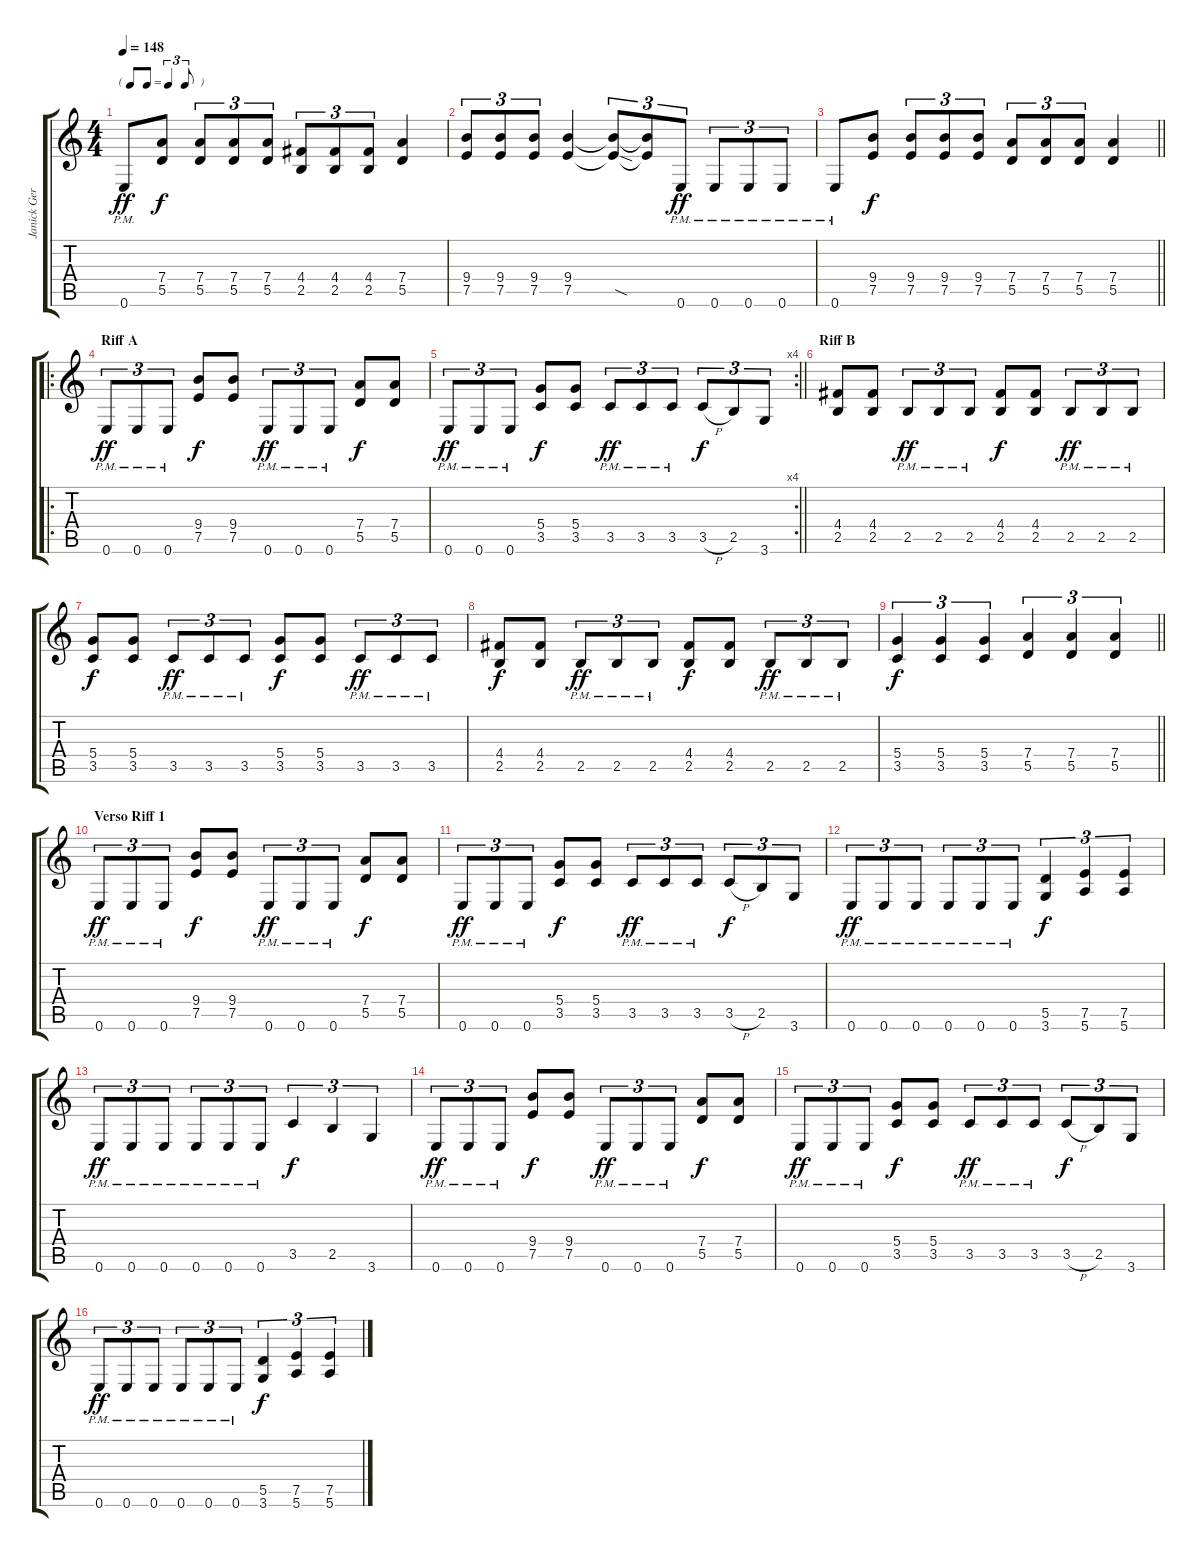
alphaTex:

\track ("Janick Gers" "Janick Ger") {instrument distortionguitar}
\staff {score tabs}
\tuning (E4 B3 G3 D3 A2 E2) {hide}
\ts (4 4)
\tf triplet8th
\tempo 148
\clef g2
\ks c
0.6{pm}.8{dy ff} (7.4 5.5).8{dy f} (7.4 5.5).8{tu (3 2)} (7.4 5.5).8{tu (3 2)} (7.4 5.5).8{tu (3 2)} (4.4 2.5).8{tu (3 2)} (4.4 2.5).8{tu (3 2)} (4.4 2.5).8{tu (3 2)} (7.4 5.5).4 |
(9.4 7.5).8{tu (3 2)} (9.4 7.5).8{tu (3 2)} (9.4 7.5).8{tu (3 2)} (9.4 7.5).4 (9.4{t} 7.5{sod t}).8{tu (3 2)} (9.4{t} 7.5{t}).8{tu (3 2)} 0.6{pm}.8{tu (3 2) dy ff} 0.6{pm}.8{tu (3 2)} 0.6{pm}.8{tu (3 2)} 0.6{pm}.8{tu (3 2)} |
\barLineRight lightlight
0.6{pm}.8 (9.4 7.5).8{dy f} (9.4 7.5).8{tu (3 2)} (9.4 7.5).8{tu (3 2)} (9.4 7.5).8{tu (3 2)} (7.4 5.5).8{tu (3 2)} (7.4 5.5).8{tu (3 2)} (7.4 5.5).8{tu (3 2)} (7.4 5.5).4 |
\ro
\section ("" "Riff A")
0.6{pm}.8{tu (3 2) dy ff} 0.6{pm}.8{tu (3 2)} 0.6{pm}.8{tu (3 2)} (9.4 7.5).8{dy f} (9.4 7.5).8 0.6{pm}.8{tu (3 2) dy ff} 0.6{pm}.8{tu (3 2)} 0.6{pm}.8{tu (3 2)} (7.4 5.5).8{dy f} (7.4 5.5).8 |
\rc 4
\barLineRight lightlight
0.6{pm}.8{tu (3 2) dy ff} 0.6{pm}.8{tu (3 2)} 0.6{pm}.8{tu (3 2)} (5.4 3.5).8{dy f} (5.4 3.5).8 3.5{pm}.8{tu (3 2) dy ff} 3.5{pm}.8{tu (3 2)} 3.5{pm}.8{tu (3 2)} 3.5{h}.8{tu (3 2) dy f} 2.5.8{tu (3 2)} 3.6.8{tu (3 2)} |
\section ("" "Riff B")
(4.4 2.5).8 (4.4 2.5).8 2.5{pm}.8{tu (3 2) dy ff} 2.5{pm}.8{tu (3 2)} 2.5{pm}.8{tu (3 2)} (4.4 2.5).8{dy f} (4.4 2.5).8 2.5{pm}.8{tu (3 2) dy ff} 2.5{pm}.8{tu (3 2)} 2.5{pm}.8{tu (3 2)} |
(5.4 3.5).8{dy f} (5.4 3.5).8 3.5{pm}.8{tu (3 2) dy ff} 3.5{pm}.8{tu (3 2)} 3.5{pm}.8{tu (3 2)} (5.4 3.5).8{dy f} (5.4 3.5).8 3.5{pm}.8{tu (3 2) dy ff} 3.5{pm}.8{tu (3 2)} 3.5{pm}.8{tu (3 2)} |
(4.4 2.5).8{dy f} (4.4 2.5).8 2.5{pm}.8{tu (3 2) dy ff} 2.5{pm}.8{tu (3 2)} 2.5{pm}.8{tu (3 2)} (4.4 2.5).8{dy f} (4.4 2.5).8 2.5{pm}.8{tu (3 2) dy ff} 2.5{pm}.8{tu (3 2)} 2.5{pm}.8{tu (3 2)} |
\barLineRight lightlight
(5.4 3.5).4{tu (3 2) dy f} (5.4 3.5).4{tu (3 2)} (5.4 3.5).4{tu (3 2)} (7.4 5.5).4{tu (3 2)} (7.4 5.5).4{tu (3 2)} (7.4 5.5).4{tu (3 2)} |
\section ("" "Verso Riff 1")
0.6{pm}.8{tu (3 2) dy ff} 0.6{pm}.8{tu (3 2)} 0.6{pm}.8{tu (3 2)} (9.4 7.5).8{dy f} (9.4 7.5).8 0.6{pm}.8{tu (3 2) dy ff} 0.6{pm}.8{tu (3 2)} 0.6{pm}.8{tu (3 2)} (7.4 5.5).8{dy f} (7.4 5.5).8 |
0.6{pm}.8{tu (3 2) dy ff} 0.6{pm}.8{tu (3 2)} 0.6{pm}.8{tu (3 2)} (5.4 3.5).8{dy f} (5.4 3.5).8 3.5{pm}.8{tu (3 2) dy ff} 3.5{pm}.8{tu (3 2)} 3.5{pm}.8{tu (3 2)} 3.5{h}.8{tu (3 2) dy f} 2.5.8{tu (3 2)} 3.6.8{tu (3 2)} |
0.6{pm}.8{tu (3 2) dy ff} 0.6{pm}.8{tu (3 2)} 0.6{pm}.8{tu (3 2)} 0.6{pm}.8{tu (3 2)} 0.6{pm}.8{tu (3 2)} 0.6{pm}.8{tu (3 2)} (5.5 3.6).4{tu (3 2) dy f} (7.5 5.6).4{tu (3 2)} (7.5 5.6).4{tu (3 2)} |
0.6{pm}.8{tu (3 2) dy ff} 0.6{pm}.8{tu (3 2)} 0.6{pm}.8{tu (3 2)} 0.6{pm}.8{tu (3 2)} 0.6{pm}.8{tu (3 2)} 0.6{pm}.8{tu (3 2)} 3.5.4{tu (3 2) dy f} 2.5.4{tu (3 2)} 3.6.4{tu (3 2)} |
0.6{pm}.8{tu (3 2) dy ff} 0.6{pm}.8{tu (3 2)} 0.6{pm}.8{tu (3 2)} (9.4 7.5).8{dy f} (9.4 7.5).8 0.6{pm}.8{tu (3 2) dy ff} 0.6{pm}.8{tu (3 2)} 0.6{pm}.8{tu (3 2)} (7.4 5.5).8{dy f} (7.4 5.5).8 |
0.6{pm}.8{tu (3 2) dy ff} 0.6{pm}.8{tu (3 2)} 0.6{pm}.8{tu (3 2)} (5.4 3.5).8{dy f} (5.4 3.5).8 3.5{pm}.8{tu (3 2) dy ff} 3.5{pm}.8{tu (3 2)} 3.5{pm}.8{tu (3 2)} 3.5{h}.8{tu (3 2) dy f} 2.5.8{tu (3 2)} 3.6.8{tu (3 2)} |
0.6{pm}.8{tu (3 2) dy ff} 0.6{pm}.8{tu (3 2)} 0.6{pm}.8{tu (3 2)} 0.6{pm}.8{tu (3 2)} 0.6{pm}.8{tu (3 2)} 0.6{pm}.8{tu (3 2)} (5.5 3.6).4{tu (3 2) dy f} (7.5 5.6).4{tu (3 2)} (7.5 5.6).4{tu (3 2)}
